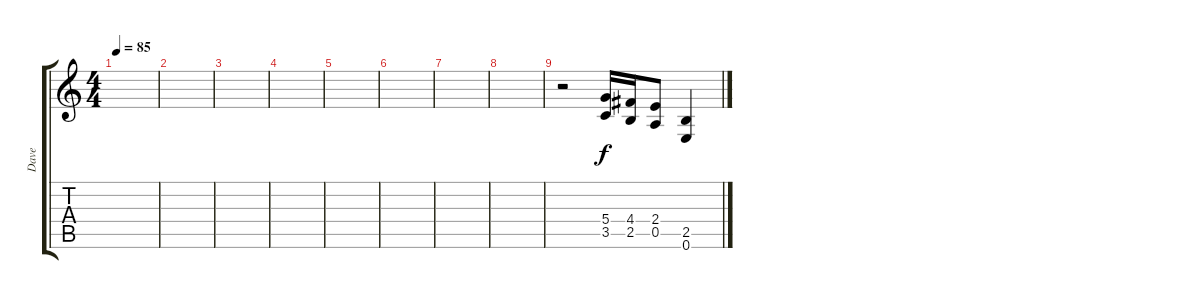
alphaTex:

\track ("Dave" "Dave") {instrument overdrivenguitar}
\staff {score tabs}
\tuning (E4 B3 G3 D3 A2 E2) {hide}
\ts (4 4)
\tempo 85
\clef g2
\ks c
|
|
|
|
|
|
|
|
r.2 (5.4 3.5).16 (4.4 2.5).16 (2.4 0.5).8 (2.5 0.6).4
